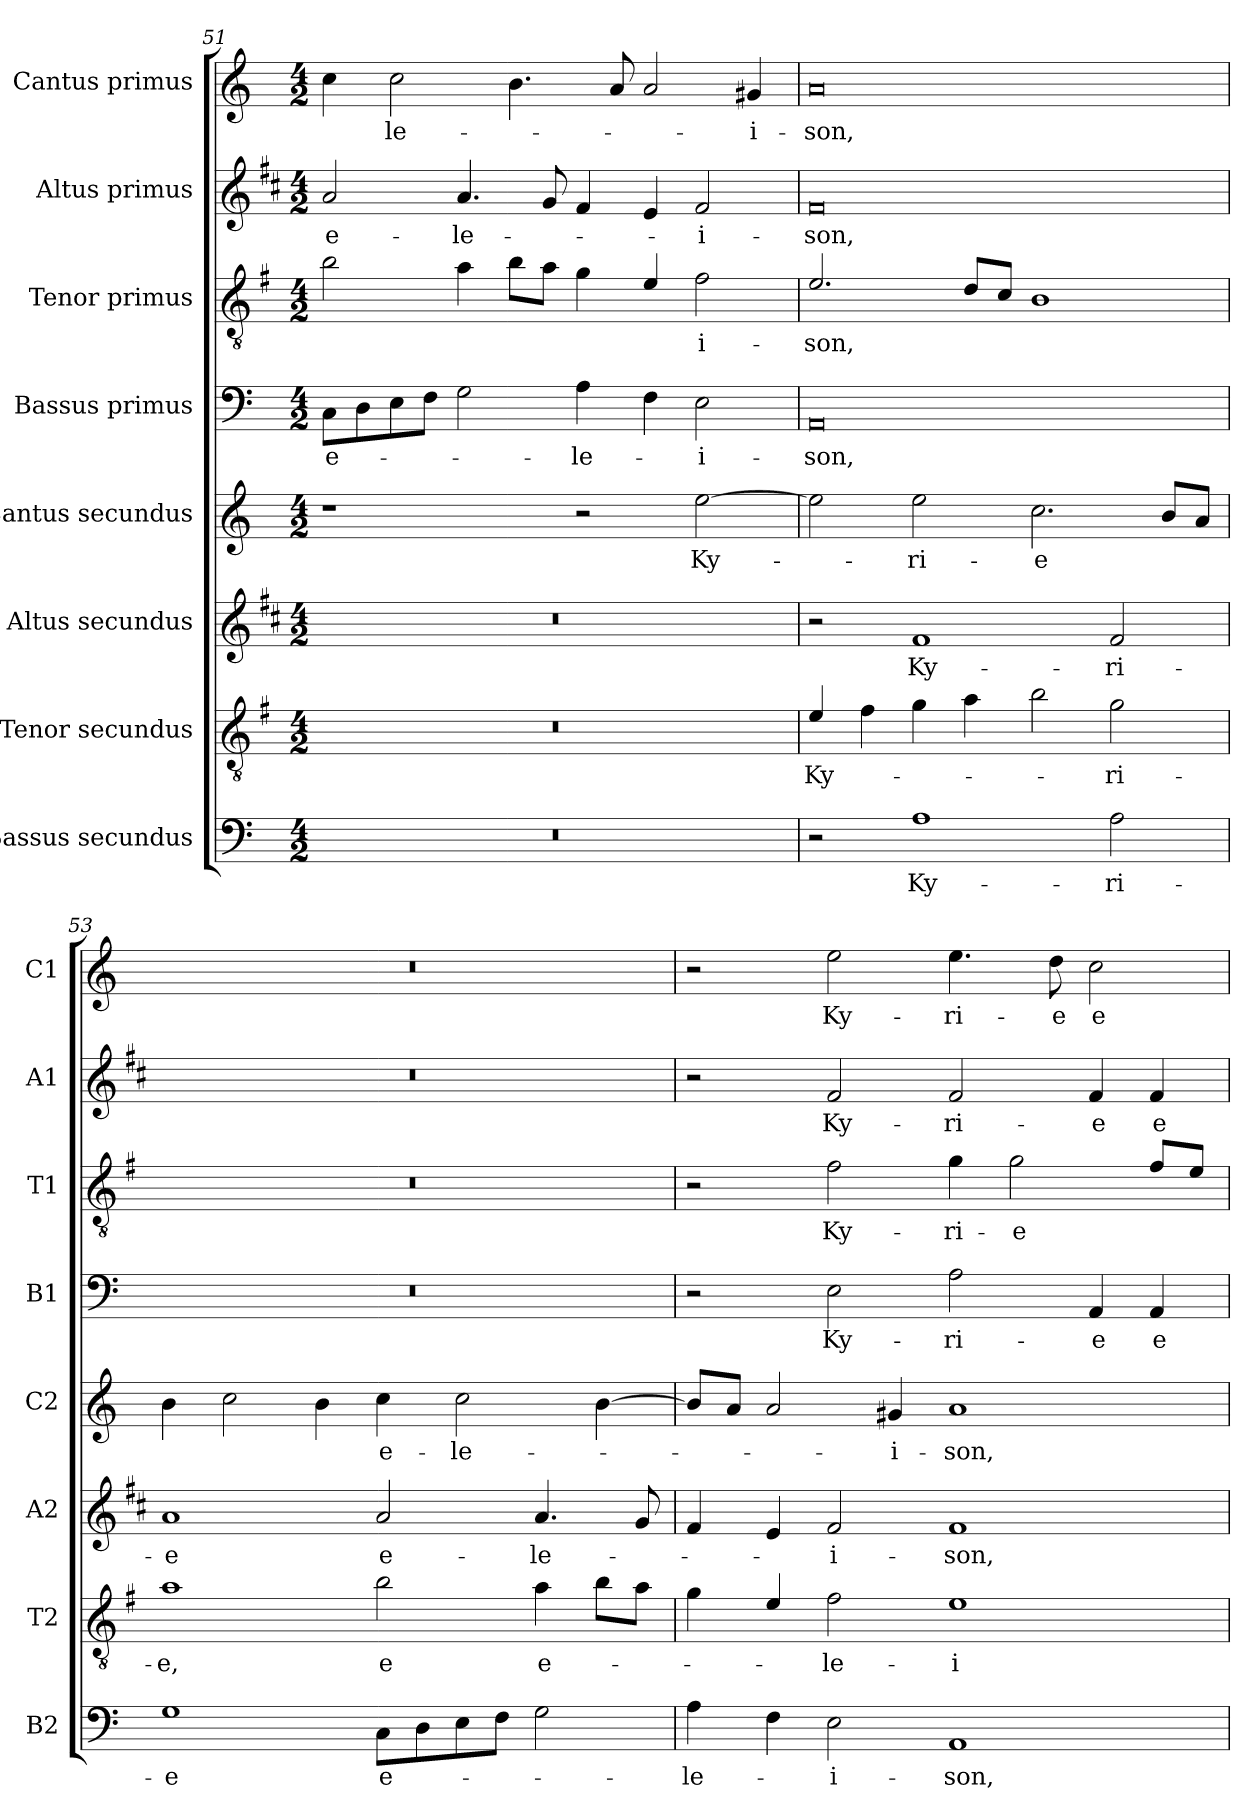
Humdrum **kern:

**kern	**text	**kern	**text	**kern	**text	**kern	**text	**kern	**text	**kern	**text	**kern	**text	**kern	**text
*part8	*part8	*part7	*part7	*part6	*part6	*part5	*part5	*part4	*part4	*part3	*part3	*part2	*part2	*part1	*part1
*staff8	*staff8	*staff7	*staff7	*staff6	*staff6	*staff5	*staff5	*staff4	*staff4	*staff3	*staff3	*staff2	*staff2	*staff1	*staff1
*I"Bassus secundus	*	*I"Tenor secundus	*	*I"Altus secundus	*	*I"Cantus secundus	*	*I"Bassus primus	*	*I"Tenor primus	*	*I"Altus primus	*	*I"Cantus primus	*
*I'B2	*	*I'T2	*	*I'A2	*	*I'C2	*	*I'B1	*	*I'T1	*	*I'A1	*	*I'C1	*
*clefF4	*	*clefGv2	*	*clefG2	*	*clefG2	*	*clefF4	*	*clefGv2	*	*clefG2	*	*clefG2	*
*	*	*ITrd4c7	*	*ITrd1c2	*	*	*	*	*	*ITrd4c7	*	*ITrd1c2	*	*	*
*k[]	*	*k[]	*	*k[]	*	*k[]	*	*k[]	*	*k[]	*	*k[]	*	*k[]	*
*C:	*	*C:	*	*C:	*	*C:	*	*C:	*	*C:	*	*C:	*	*C:	*
*M4/2	*	*M4/2	*	*M4/2	*	*M4/2	*	*M4/2	*	*M4/2	*	*M4/2	*	*M4/2	*
=51	=51	=51	=51	=51	=51	=51	=51	=51	=51	=51	=51	=51	=51	=51	=51
!	!	!	!	!	!	!	!	!	!LO:LY:b	!	!	!	!LO:LY:b	!	!
0r	.	0r	.	0r	.	1r	.	8C\L	e-	2e\	.	2g/	e-	4cc\	.
.	.	.	.	.	.	.	.	8D\	.	.	.	.	.	.	.
!	!	!	!	!	!	!	!	!	!	!	!	!	!	!	!LO:LY:b
.	.	.	.	.	.	.	.	8E\	.	.	.	.	.	2cc\	-le-
.	.	.	.	.	.	.	.	8F\J	.	.	.	.	.	.	.
!	!	!	!	!	!	!	!	!	!	!	!	!	!LO:LY:b	!	!
.	.	.	.	.	.	.	.	2G\	.	4d\	.	4.g/	-le-	.	.
.	.	.	.	.	.	.	.	.	.	8e\L	.	.	.	4.b\	.
.	.	.	.	.	.	.	.	.	.	8d\J	.	8f/	.	.	.
!	!	!	!	!	!	!	!	!	!LO:LY:b	!	!	!	!	!	!
.	.	.	.	.	.	2r	.	4A\	-le-	4c\	.	4e/	.	.	.
.	.	.	.	.	.	.	.	.	.	.	.	.	.	8a/	.
.	.	.	.	.	.	.	.	4F\	.	4A/	.	4d/	.	2a/	.
!	!	!	!	!	!	!	!LO:LY:b	!	!LO:LY:b	!	!LO:LY:b	!	!LO:LY:b	!	!
.	.	.	.	.	.	[2ee\	Ky-	2E\	-i-	2B\	-i-	2e/	-i-	.	.
!	!	!	!	!	!	!	!	!	!	!	!	!	!	!	!LO:LY:b
.	.	.	.	.	.	.	.	.	.	.	.	.	.	4g#X/	-i-
=52	=52	=52	=52	=52	=52	=52	=52	=52	=52	=52	=52	=52	=52	=52	=52
!	!	!	!LO:LY:b	!	!	!	!	!	!LO:LY:b	!	!LO:LY:b	!	!LO:LY:b	!	!LO:LY:b
2r	.	4A/	Ky-	2r	.	2ee\]	.	0AA	-son,	2.A/	-son,	0e	-son,	0a	-son,
.	.	4B\	.	.	.	.	.	.	.	.	.	.	.	.	.
!	!LO:LY:b	!	!	!	!LO:LY:b	!	!LO:LY:b	!	!	!	!	!	!	!	!
1A	Ky-	4c\	.	1e	Ky-	2ee\	-ri-	.	.	.	.	.	.	.	.
.	.	4d\	.	.	.	.	.	.	.	8G/L	.	.	.	.	.
.	.	.	.	.	.	.	.	.	.	8F/J	.	.	.	.	.
!	!	!	!	!	!	!	!LO:LY:b	!	!	!	!	!	!	!	!
.	.	2e\	.	.	.	2.cc\	-e	.	.	1E	.	.	.	.	.
!	!LO:LY:b	!	!LO:LY:b	!	!LO:LY:b	!	!	!	!	!	!	!	!	!	!
2A\	-ri-	2c\	-ri-	2e/	-ri-	.	.	.	.	.	.	.	.	.	.
.	.	.	.	.	.	8b/L	.	.	.	.	.	.	.	.	.
.	.	.	.	.	.	8a/J	.	.	.	.	.	.	.	.	.
!!LO:LB:g=z
=53	=53	=53	=53	=53	=53	=53	=53	=53	=53	=53	=53	=53	=53	=53	=53
!	!LO:LY:b	!	!LO:LY:b	!	!LO:LY:b	!	!	!	!	!	!	!	!	!	!
1G	-e	1d	-e,	1g	-e	4b\	.	0r	.	0r	.	0r	.	0r	.
.	.	.	.	.	.	2cc\	.	.	.	.	.	.	.	.	.
.	.	.	.	.	.	4b\	.	.	.	.	.	.	.	.	.
!	!LO:LY:b	!	!LO:LY:b	!	!LO:LY:b	!	!LO:LY:b	!	!	!	!	!	!	!	!
8C\L	e-	2e\	e	2g/	e-	4cc\	e-	.	.	.	.	.	.	.	.
8D\	.	.	.	.	.	.	.	.	.	.	.	.	.	.	.
!	!	!	!	!	!	!	!LO:LY:b	!	!	!	!	!	!	!	!
8E\	.	.	.	.	.	2cc\	-le-	.	.	.	.	.	.	.	.
8F\J	.	.	.	.	.	.	.	.	.	.	.	.	.	.	.
!	!	!	!LO:LY:b	!	!LO:LY:b	!	!	!	!	!	!	!	!	!	!
2G\	.	4d\	e-	4.g/	-le-	.	.	.	.	.	.	.	.	.	.
.	.	8e\L	.	.	.	[4b\	.	.	.	.	.	.	.	.	.
.	.	8d\J	.	8f/	.	.	.	.	.	.	.	.	.	.	.
=54	=54	=54	=54	=54	=54	=54	=54	=54	=54	=54	=54	=54	=54	=54	=54
!	!LO:LY:b	!	!	!	!	!	!	!	!	!	!	!	!	!	!
4A\	-le-	4c\	.	4e/	.	8b/L]	.	2r	.	2r	.	2r	.	2r	.
.	.	.	.	.	.	8a/J	.	.	.	.	.	.	.	.	.
4F\	.	4A/	.	4d/	.	2a/	.	.	.	.	.	.	.	.	.
!	!LO:LY:b	!	!LO:LY:b	!	!LO:LY:b	!	!	!	!LO:LY:b	!	!LO:LY:b	!	!LO:LY:b	!	!LO:LY:b
2E\	-i-	2B\	-le-	2e/	-i-	.	.	2E\	Ky-	2B\	Ky-	2e/	Ky-	2ee\	Ky-
!	!	!	!	!	!	!	!LO:LY:b	!	!	!	!	!	!	!	!
.	.	.	.	.	.	4g#X/	-i-	.	.	.	.	.	.	.	.
!	!LO:LY:b	!	!LO:LY:b	!	!LO:LY:b	!	!LO:LY:b	!	!LO:LY:b	!	!LO:LY:b	!	!LO:LY:b	!	!LO:LY:b
1AA	-son,	1A	-i-	1e	-son,	1a	-son,	2A\	-ri-	4c\	-ri-	2e/	-ri-	4.ee\	-ri-
!	!	!	!	!	!	!	!	!	!	!	!LO:LY:b	!	!	!	!
.	.	.	.	.	.	.	.	.	.	2c\	-e	.	.	.	.
!	!	!	!	!	!	!	!	!	!	!	!	!	!	!	!LO:LY:b
.	.	.	.	.	.	.	.	.	.	.	.	.	.	8dd\	-e
!	!	!	!	!	!	!	!	!	!LO:LY:b	!	!	!	!LO:LY:b	!	!LO:LY:b
.	.	.	.	.	.	.	.	4AA/	-e	.	.	4e/	-e	2cc\	e-
!	!	!	!	!	!	!	!	!	!LO:LY:b	!	!	!	!LO:LY:b	!	!
.	.	.	.	.	.	.	.	4AA/	e-	8B/L	.	4e/	e-	.	.
.	.	.	.	.	.	.	.	.	.	8A/J	.	.	.	.	.
=	=	=	=	=	=	=	=	=	=	=	=	=	=	=	=
*-	*-	*-	*-	*-	*-	*-	*-	*-	*-	*-	*-	*-	*-	*-	*-
